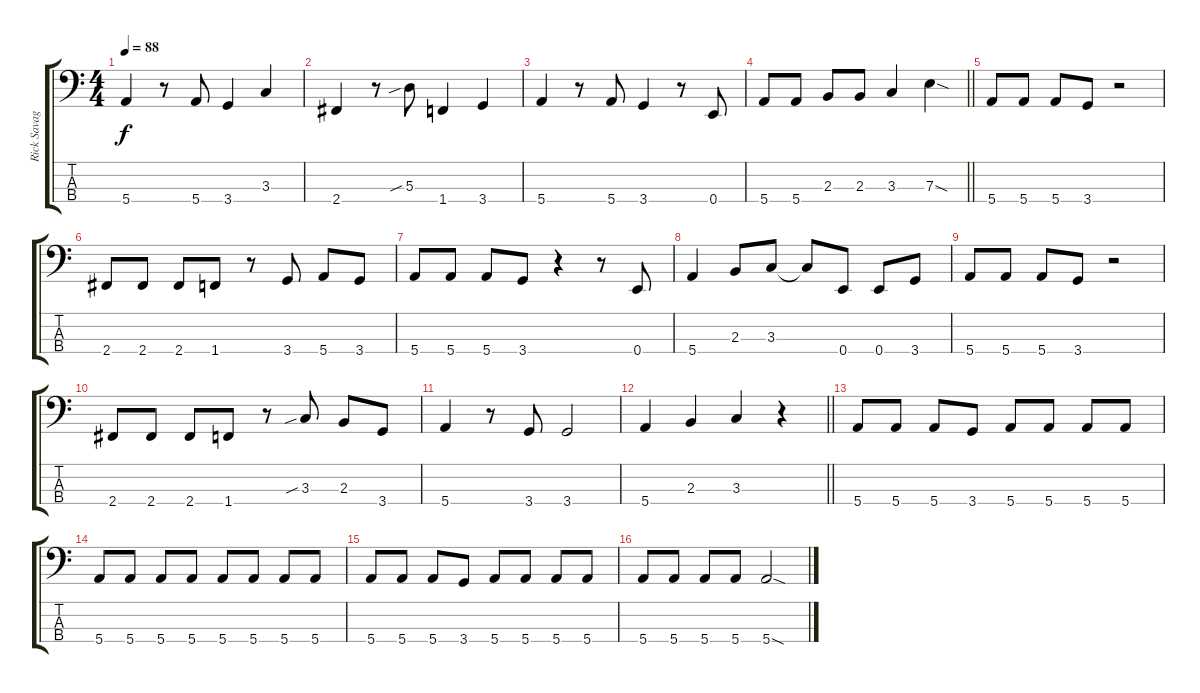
\track ("Rick Savage" "Rick Savag") {instrument electricbassfinger}
\staff {score tabs}
\tuning (G2 D2 A1 E1) {hide}
\ts (4 4)
\tempo 88
\clef f4
\ks c
5.4.4{dy f} r.8 5.4.8 3.4.4 3.3.4 |
2.4.4 r.8 5.3{sib}.8 1.4.4 3.4.4 |
5.4.4 r.8 5.4.8 3.4.4 r.8 0.4.8 |
\barLineRight lightlight
5.4.8 5.4.8 2.3.8 2.3.8 3.3.4 7.3{sod}.4 |
5.4.8 5.4.8 5.4.8 3.4.8 r.2 |
2.4.8 2.4.8 2.4.8 1.4.8 r.8 3.4.8 5.4.8 3.4.8 |
5.4.8 5.4.8 5.4.8 3.4.8 r.4 r.8 0.4.8 |
5.4.4 2.3.8 3.3.8 3.3{t}.8 0.4.8 0.4.8 3.4.8 |
5.4.8 5.4.8 5.4.8 3.4.8 r.2 |
2.4.8 2.4.8 2.4.8 1.4.8 r.8 3.3{sib}.8 2.3.8 3.4.8 |
5.4.4 r.8 3.4.8 3.4.2 |
\barLineRight lightlight
5.4.4 2.3.4 3.3.4 r.4 |
5.4.8 5.4.8 5.4.8 3.4.8 5.4.8 5.4.8 5.4.8 5.4.8 |
5.4.8 5.4.8 5.4.8 5.4.8 5.4.8 5.4.8 5.4.8 5.4.8 |
5.4.8 5.4.8 5.4.8 3.4.8 5.4.8 5.4.8 5.4.8 5.4.8 |
5.4.8 5.4.8 5.4.8 5.4.8 5.4{sod}.2
